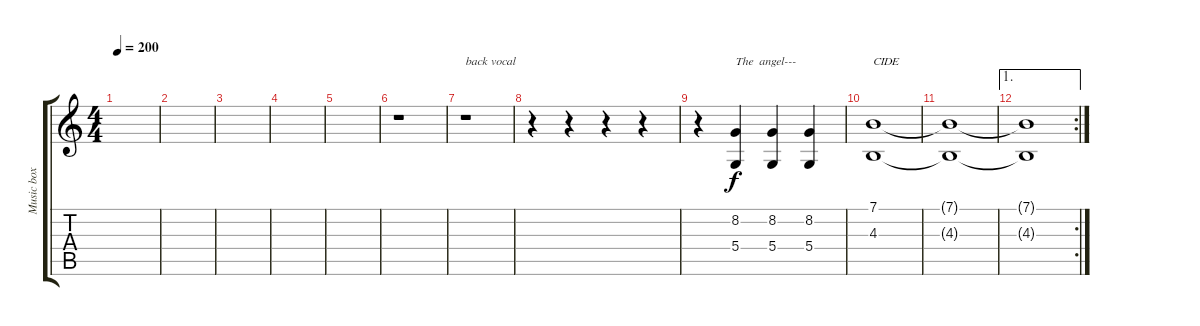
\track ("Music box" "Music box") {instrument musicbox}
\staff {score tabs}
\tuning (E4 B3 G3 D3 A2 E2) {hide}
\ts (4 4)
\tempo 200
\clef g2
\ks c
|
|
|
|
|
r.1 |
r.1{txt "back vocal"} |
r.4 r.4 r.4 r.4 |
r.4 (8.2 5.4).4{txt "The  angel---"} (8.2 5.4).4 (8.2 5.4).4 |
(7.1 4.3).1{txt "CIDE" volume 7} |
(7.1{t} 4.3{t}).1{dy f} |
\ae 1
\rc 2
(7.1{t} 4.3{t}).1
